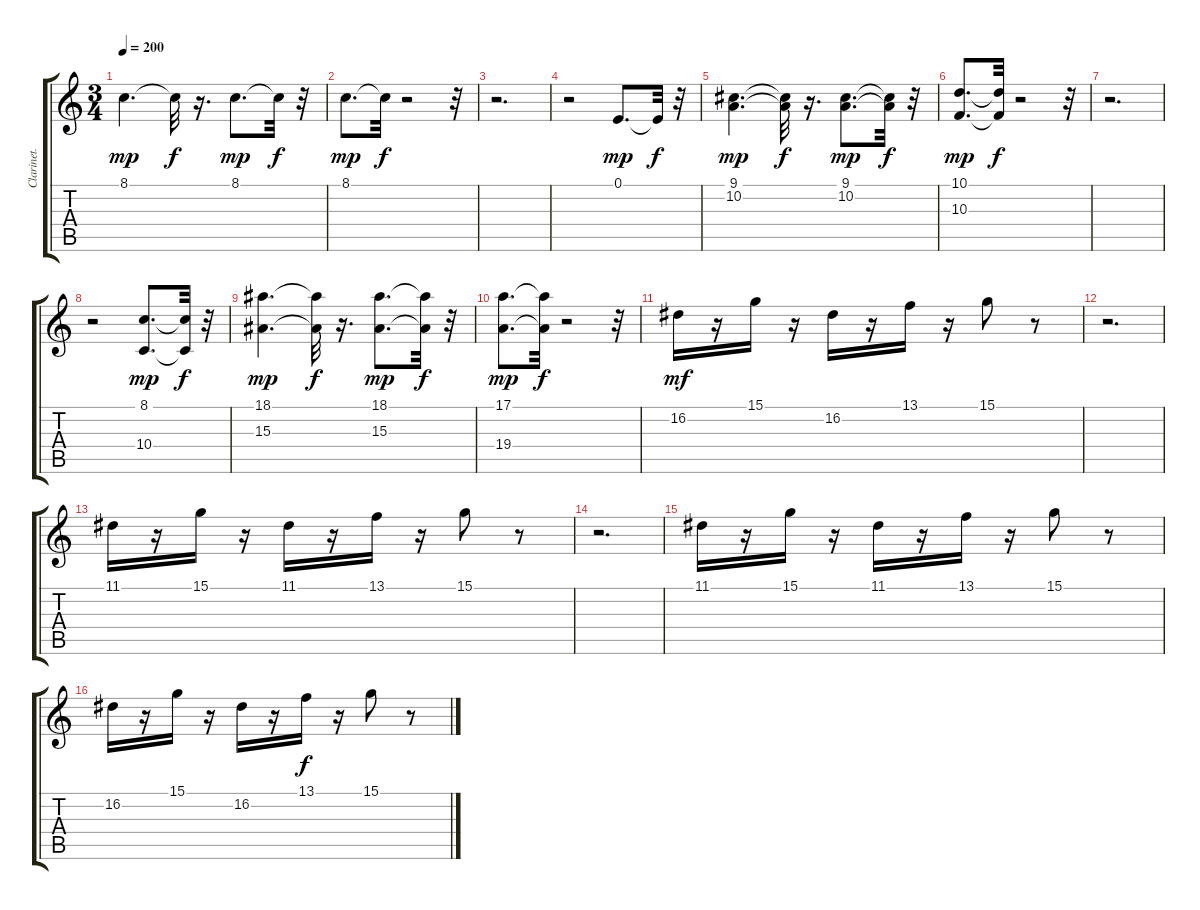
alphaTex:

\track ("Clarinet." "Clarinet.") {instrument clarinet}
\staff {score tabs}
\tuning (E4 B3 G3 D3 A2 E2) {hide}
\ts (3 4)
\tempo 200
\clef g2
\ks c
8.1.4{d dy mp} 8.1{t}.32{dy f} r.16{d} 8.1.8{d dy mp} 8.1{t}.32{dy f} r.32 |
8.1.8{d dy mp} 8.1{t}.32{dy f} r.2 r.32 |
r.2{d} |
r.2 0.1.8{d dy mp} 0.1{t}.32{dy f} r.32 |
(9.1 10.2).4{d dy mp} (9.1{t} 10.2{t}).32{dy f} r.16{d} (9.1 10.2).8{d dy mp} (9.1{t} 10.2{t}).32{dy f} r.32 |
(10.1 10.3).8{d dy mp} (10.1{t} 10.3{t}).32{dy f} r.2 r.32 |
r.2{d} |
r.2 (8.1 10.4).8{d dy mp} (8.1{t} 10.4{t}).32{dy f} r.32 |
(18.1 15.3).4{d dy mp} (18.1{t} 15.3{t}).32{dy f} r.16{d} (18.1 15.3).8{d dy mp} (18.1{t} 15.3{t}).32{dy f} r.32 |
(17.1 19.4).8{d dy mp} (17.1{t} 19.4{t}).32{dy f} r.2 r.32 |
16.2.16{dy mf} r.16 15.1.16 r.16 16.2.16 r.16 13.1.16 r.16 15.1.8 r.8 |
r.2{d} |
11.1.16 r.16 15.1.16 r.16 11.1.16 r.16 13.1.16 r.16 15.1.8 r.8 |
r.2{d} |
11.1.16 r.16 15.1.16 r.16 11.1.16 r.16 13.1.16 r.16 15.1.8 r.8 |
16.2.16 r.16 15.1.16 r.16 16.2.16 r.16 13.1.16{dy f} r.16 15.1.8 r.8
